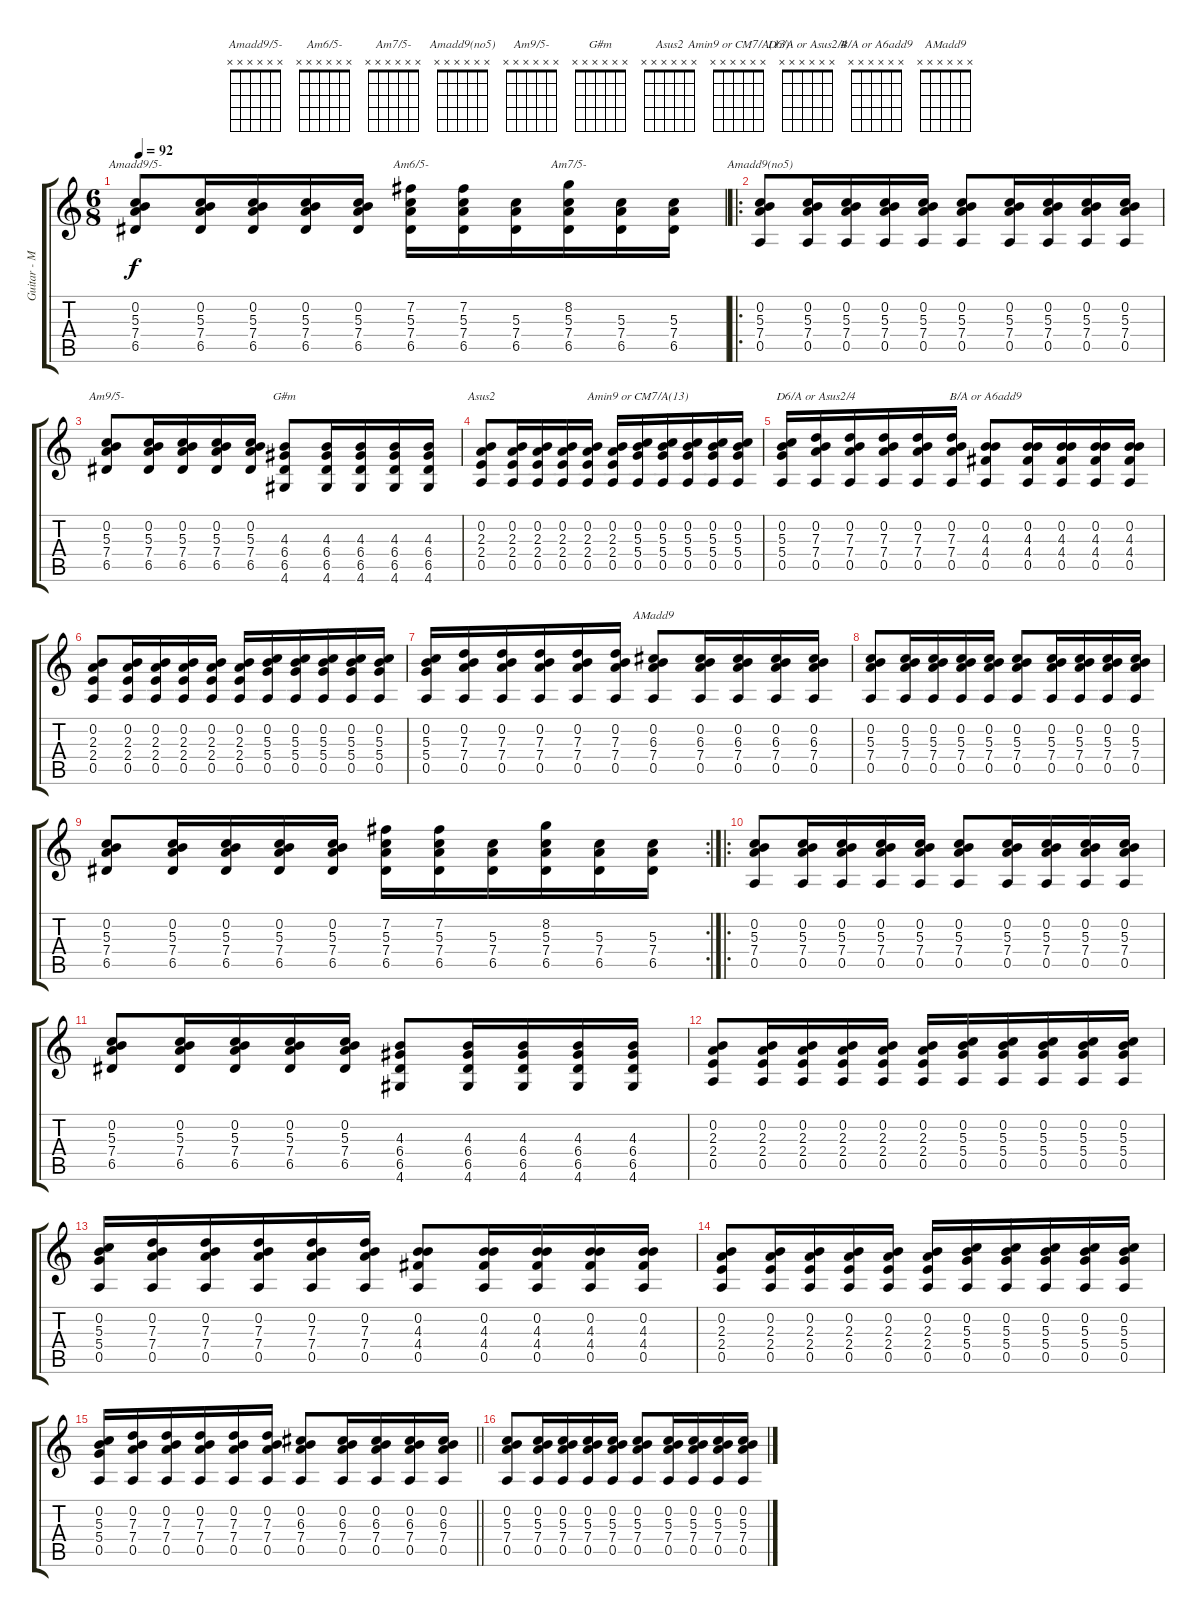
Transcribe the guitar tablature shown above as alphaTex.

\track ("Guitar - Mikael Akerfeldt" "Guitar - M") {instrument overdrivenguitar}
\staff {score tabs}
\tuning (E4 B3 G3 D3 A2 E2) {hide}
\chord ("Amadd9/5-" x x x x x x)
\chord ("Am6/5-" x x x x x x)
\chord ("Am7/5-" x x x x x x)
\chord ("Amadd9(no5)" x x x x x x)
\chord ("Am9/5-" x x x x x x)
\chord ("G#m" x x x x x x)
\chord ("Asus2" x x x x x x)
\chord ("Amin9 or CM7/A(13)" x x x x x x)
\chord ("D6/A or Asus2/4" x x x x x x)
\chord ("B/A or A6add9" x x x x x x)
\chord ("AMadd9" x x x x x x)
\ts (6 8)
\tempo 92
\clef g2
\ks aminor
(0.2 5.3 7.4 6.5).8{ch "Amadd9/5-" dy f} (0.2 5.3 7.4 6.5).16 (0.2 5.3 7.4 6.5).16 (0.2 5.3 7.4 6.5).16 (0.2 5.3 7.4 6.5).16 (7.2 5.3 7.4 6.5).16{ch "Am6/5-"} (7.2 5.3 7.4 6.5).16 (5.3 7.4 6.5).16 (8.2 5.3 7.4 6.5).16{ch "Am7/5-"} (5.3 7.4 6.5).16 (5.3 7.4 6.5).16 |
\ro
(0.2 5.3 7.4 0.5).8{ch "Amadd9(no5)" instrument acousticguitarsteel} (0.2 5.3 7.4 0.5).16 (0.2 5.3 7.4 0.5).16 (0.2 5.3 7.4 0.5).16 (0.2 5.3 7.4 0.5).16 (0.2 5.3 7.4 0.5).8 (0.2 5.3 7.4 0.5).16 (0.2 5.3 7.4 0.5).16 (0.2 5.3 7.4 0.5).16 (0.2 5.3 7.4 0.5).16 |
(0.2 5.3 7.4 6.5).8{ch "Am9/5-"} (0.2 5.3 7.4 6.5).16 (0.2 5.3 7.4 6.5).16 (0.2 5.3 7.4 6.5).16 (0.2 5.3 7.4 6.5).16 (4.3 6.4 6.5 4.6).8{ch "G#m"} (4.3 6.4 6.5 4.6).16 (4.3 6.4 6.5 4.6).16 (4.3 6.4 6.5 4.6).16 (4.3 6.4 6.5 4.6).16 |
(0.2 2.3 2.4 0.5).8{ch "Asus2"} (0.2 2.3 2.4 0.5).16 (0.2 2.3 2.4 0.5).16 (0.2 2.3 2.4 0.5).16 (0.2 2.3 2.4 0.5).16 (0.2 2.3 2.4 0.5).16 (0.2 5.3 5.4 0.5).16{ch "Amin9 or CM7/A(13)"} (0.2 5.3 5.4 0.5).16 (0.2 5.3 5.4 0.5).16 (0.2 5.3 5.4 0.5).16 (0.2 5.3 5.4 0.5).16 |
(0.2 5.3 5.4 0.5).16 (0.2 7.3 7.4 0.5).16{ch "D6/A or Asus2/4"} (0.2 7.3 7.4 0.5).16 (0.2 7.3 7.4 0.5).16 (0.2 7.3 7.4 0.5).16 (0.2 7.3 7.4 0.5).16 (0.2 4.3 4.4 0.5).8{ch "B/A or A6add9"} (0.2 4.3 4.4 0.5).16 (0.2 4.3 4.4 0.5).16 (0.2 4.3 4.4 0.5).16 (0.2 4.3 4.4 0.5).16 |
(0.2 2.3 2.4 0.5).8 (0.2 2.3 2.4 0.5).16 (0.2 2.3 2.4 0.5).16 (0.2 2.3 2.4 0.5).16 (0.2 2.3 2.4 0.5).16 (0.2 2.3 2.4 0.5).16 (0.2 5.3 5.4 0.5).16 (0.2 5.3 5.4 0.5).16 (0.2 5.3 5.4 0.5).16 (0.2 5.3 5.4 0.5).16 (0.2 5.3 5.4 0.5).16 |
(0.2 5.3 5.4 0.5).16 (0.2 7.3 7.4 0.5).16 (0.2 7.3 7.4 0.5).16 (0.2 7.3 7.4 0.5).16 (0.2 7.3 7.4 0.5).16 (0.2 7.3 7.4 0.5).16 (0.2 6.3 7.4 0.5).8{ch "AMadd9"} (0.2 6.3 7.4 0.5).16 (0.2 6.3 7.4 0.5).16 (0.2 6.3 7.4 0.5).16 (0.2 6.3 7.4 0.5).16 |
(0.2 5.3 7.4 0.5).8{instrument acousticguitarsteel} (0.2 5.3 7.4 0.5).16 (0.2 5.3 7.4 0.5).16 (0.2 5.3 7.4 0.5).16 (0.2 5.3 7.4 0.5).16 (0.2 5.3 7.4 0.5).8 (0.2 5.3 7.4 0.5).16 (0.2 5.3 7.4 0.5).16 (0.2 5.3 7.4 0.5).16 (0.2 5.3 7.4 0.5).16 |
\rc 2
(0.2 5.3 7.4 6.5).8 (0.2 5.3 7.4 6.5).16 (0.2 5.3 7.4 6.5).16 (0.2 5.3 7.4 6.5).16 (0.2 5.3 7.4 6.5).16 (7.2 5.3 7.4 6.5).16 (7.2 5.3 7.4 6.5).16 (5.3 7.4 6.5).16 (8.2 5.3 7.4 6.5).16 (5.3 7.4 6.5).16 (5.3 7.4 6.5).16 |
\ro
(0.2 5.3 7.4 0.5).8{instrument acousticguitarsteel} (0.2 5.3 7.4 0.5).16 (0.2 5.3 7.4 0.5).16 (0.2 5.3 7.4 0.5).16 (0.2 5.3 7.4 0.5).16 (0.2 5.3 7.4 0.5).8 (0.2 5.3 7.4 0.5).16 (0.2 5.3 7.4 0.5).16 (0.2 5.3 7.4 0.5).16 (0.2 5.3 7.4 0.5).16 |
(0.2 5.3 7.4 6.5).8 (0.2 5.3 7.4 6.5).16 (0.2 5.3 7.4 6.5).16 (0.2 5.3 7.4 6.5).16 (0.2 5.3 7.4 6.5).16 (4.3 6.4 6.5 4.6).8 (4.3 6.4 6.5 4.6).16 (4.3 6.4 6.5 4.6).16 (4.3 6.4 6.5 4.6).16 (4.3 6.4 6.5 4.6).16 |
(0.2 2.3 2.4 0.5).8 (0.2 2.3 2.4 0.5).16 (0.2 2.3 2.4 0.5).16 (0.2 2.3 2.4 0.5).16 (0.2 2.3 2.4 0.5).16 (0.2 2.3 2.4 0.5).16 (0.2 5.3 5.4 0.5).16 (0.2 5.3 5.4 0.5).16 (0.2 5.3 5.4 0.5).16 (0.2 5.3 5.4 0.5).16 (0.2 5.3 5.4 0.5).16 |
(0.2 5.3 5.4 0.5).16 (0.2 7.3 7.4 0.5).16 (0.2 7.3 7.4 0.5).16 (0.2 7.3 7.4 0.5).16 (0.2 7.3 7.4 0.5).16 (0.2 7.3 7.4 0.5).16 (0.2 4.3 4.4 0.5).8 (0.2 4.3 4.4 0.5).16 (0.2 4.3 4.4 0.5).16 (0.2 4.3 4.4 0.5).16 (0.2 4.3 4.4 0.5).16 |
(0.2 2.3 2.4 0.5).8 (0.2 2.3 2.4 0.5).16 (0.2 2.3 2.4 0.5).16 (0.2 2.3 2.4 0.5).16 (0.2 2.3 2.4 0.5).16 (0.2 2.3 2.4 0.5).16 (0.2 5.3 5.4 0.5).16 (0.2 5.3 5.4 0.5).16 (0.2 5.3 5.4 0.5).16 (0.2 5.3 5.4 0.5).16 (0.2 5.3 5.4 0.5).16 |
\barLineRight lightlight
(0.2 5.3 5.4 0.5).16 (0.2 7.3 7.4 0.5).16 (0.2 7.3 7.4 0.5).16 (0.2 7.3 7.4 0.5).16 (0.2 7.3 7.4 0.5).16 (0.2 7.3 7.4 0.5).16 (0.2 6.3 7.4 0.5).8 (0.2 6.3 7.4 0.5).16 (0.2 6.3 7.4 0.5).16 (0.2 6.3 7.4 0.5).16 (0.2 6.3 7.4 0.5).16 |
(0.2 5.3 7.4 0.5).8{instrument acousticguitarsteel} (0.2 5.3 7.4 0.5).16 (0.2 5.3 7.4 0.5).16 (0.2 5.3 7.4 0.5).16 (0.2 5.3 7.4 0.5).16 (0.2 5.3 7.4 0.5).8 (0.2 5.3 7.4 0.5).16 (0.2 5.3 7.4 0.5).16 (0.2 5.3 7.4 0.5).16 (0.2 5.3 7.4 0.5).16
